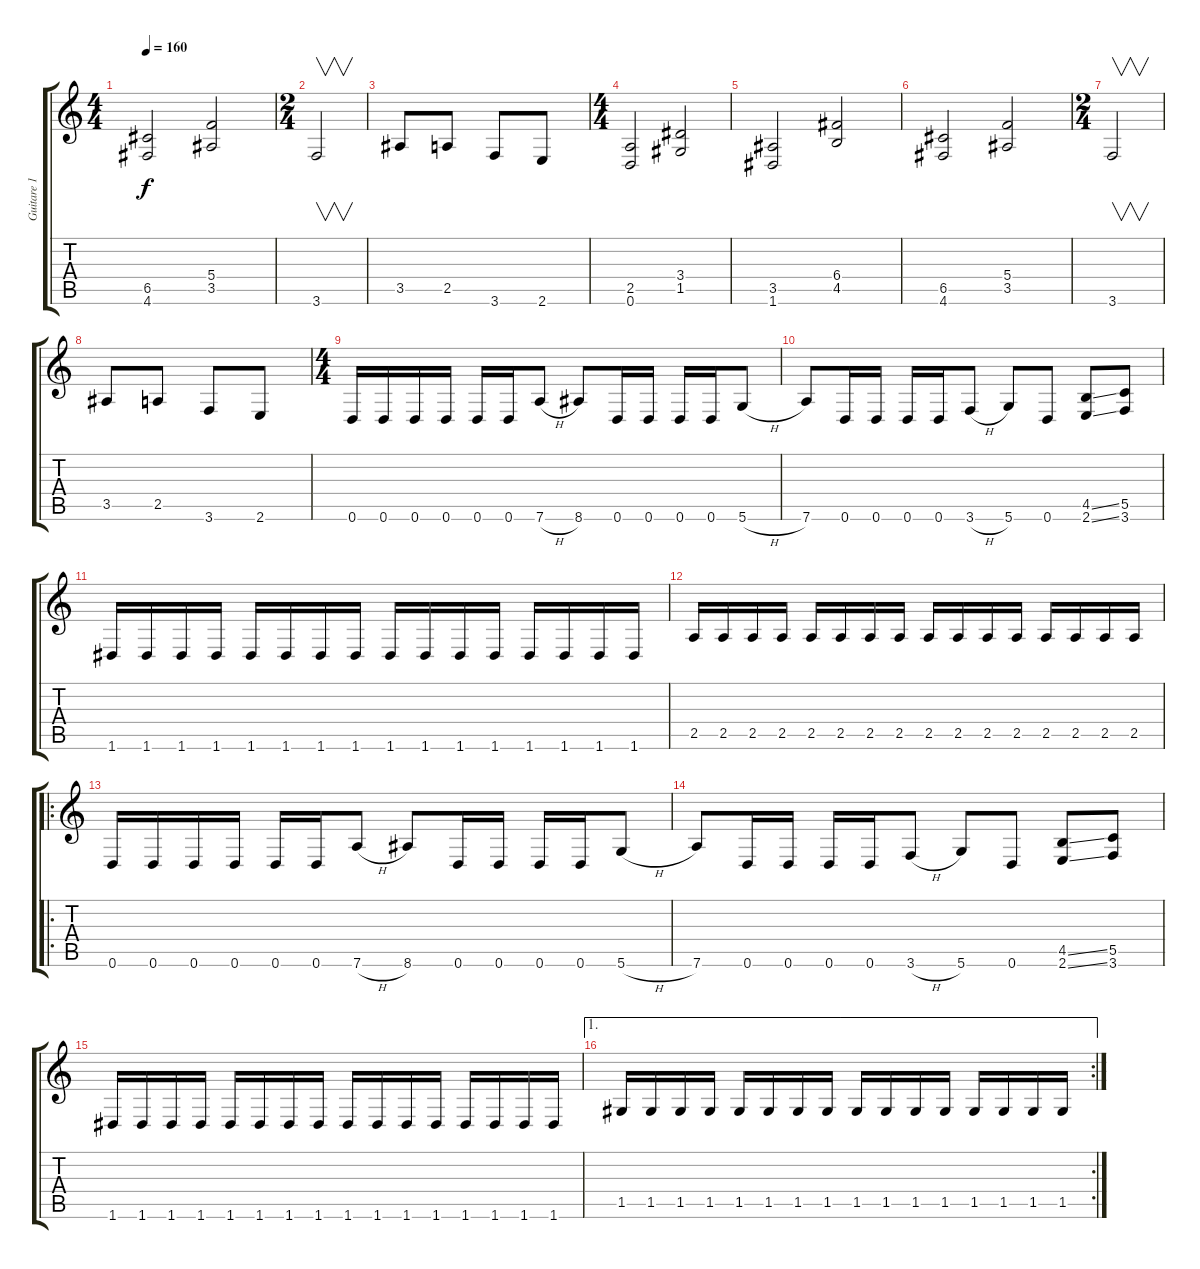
\track ("Guitare 1" "Guitare 1") {instrument distortionguitar}
\staff {score tabs}
\tuning (D4 A3 F3 C3 G2 D2) {hide}
\ts (4 4)
\tempo 160
\clef g2
\ks c
(6.5 4.6).2{dy f} (5.4 3.5).2 |
\ts (2 4)
3.6.2{v} |
3.5.8 2.5.8 3.6.8 2.6.8 |
\ts (4 4)
(2.5 0.6).2 (3.4 1.5).2 |
(3.5 1.6).2 (6.4 4.5).2 |
(6.5 4.6).2 (5.4 3.5).2 |
\ts (2 4)
3.6.2{v} |
3.5.8 2.5.8 3.6.8 2.6.8 |
\ts (4 4)
0.6.16 0.6.16 0.6.16 0.6.16 0.6.16 0.6.16 7.6{h}.8 8.6.8 0.6.16 0.6.16 0.6.16 0.6.16 5.6{h}.8 |
7.6.8 0.6.16 0.6.16 0.6.16 0.6.16 3.6{h}.8 5.6.8 0.6.8 (4.5{ss} 2.6{ss}).8 (5.5 3.6).8 |
1.6.16 1.6.16 1.6.16 1.6.16 1.6.16 1.6.16 1.6.16 1.6.16 1.6.16 1.6.16 1.6.16 1.6.16 1.6.16 1.6.16 1.6.16 1.6.16 |
2.5.16 2.5.16 2.5.16 2.5.16 2.5.16 2.5.16 2.5.16 2.5.16 2.5.16 2.5.16 2.5.16 2.5.16 2.5.16 2.5.16 2.5.16 2.5.16 |
\ro
0.6.16 0.6.16 0.6.16 0.6.16 0.6.16 0.6.16 7.6{h}.8 8.6.8 0.6.16 0.6.16 0.6.16 0.6.16 5.6{h}.8 |
7.6.8 0.6.16 0.6.16 0.6.16 0.6.16 3.6{h}.8 5.6.8 0.6.8 (4.5{ss} 2.6{ss}).8 (5.5 3.6).8 |
1.6.16 1.6.16 1.6.16 1.6.16 1.6.16 1.6.16 1.6.16 1.6.16 1.6.16 1.6.16 1.6.16 1.6.16 1.6.16 1.6.16 1.6.16 1.6.16 |
\ae 1
\rc 2
1.5.16 1.5.16 1.5.16 1.5.16 1.5.16 1.5.16 1.5.16 1.5.16 1.5.16 1.5.16 1.5.16 1.5.16 1.5.16 1.5.16 1.5.16 1.5.16
